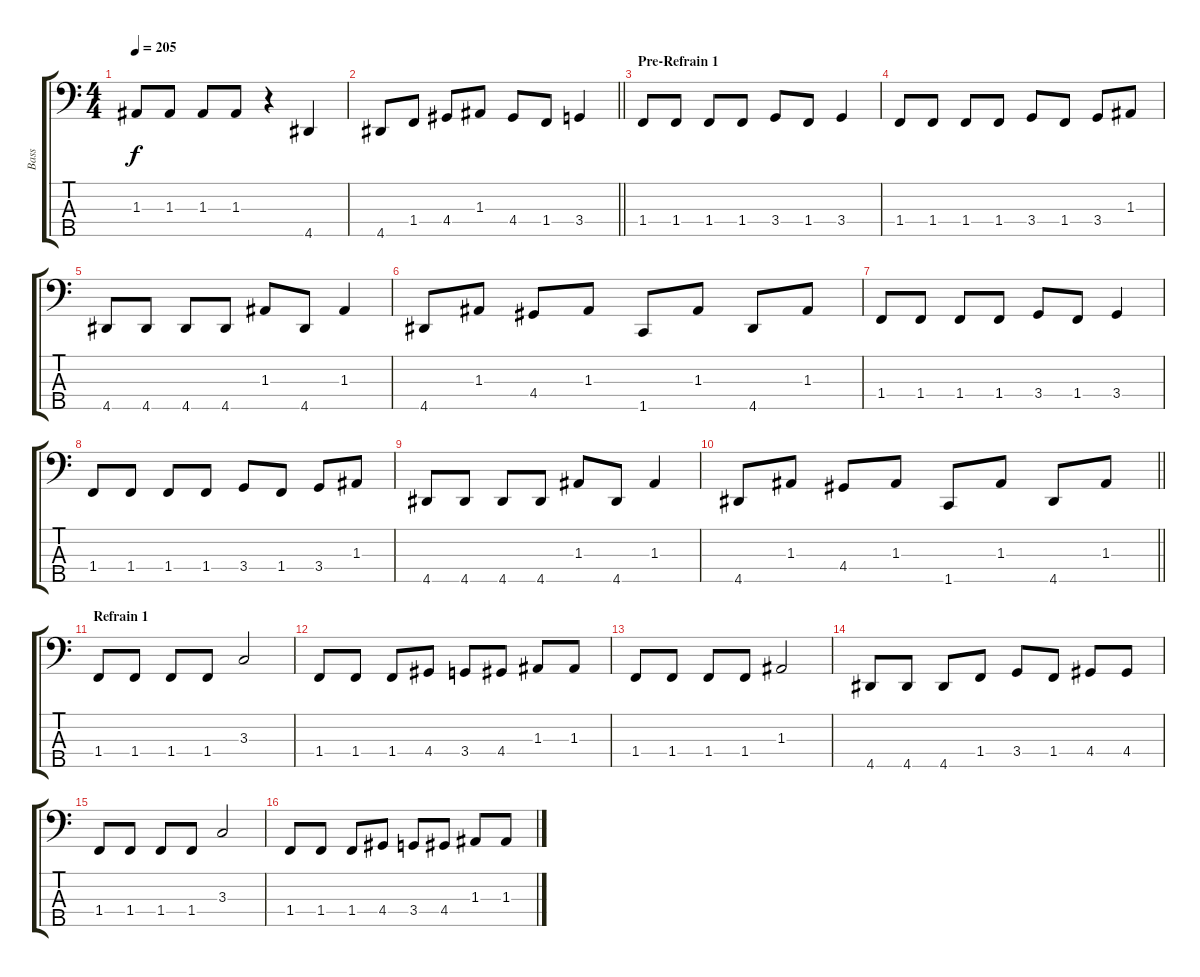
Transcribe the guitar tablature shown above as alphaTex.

\track ("Bass" "Bass") {instrument electricbassfinger}
\staff {score tabs}
\tuning (G2 D2 A1 E1 B0) {hide}
\ts (4 4)
\tempo 205
\clef f4
\ks c
1.3.8{dy f} 1.3.8 1.3.8 1.3.8 r.4 4.5.4 |
\barLineRight lightlight
4.5.8 1.4.8 4.4.8 1.3.8 4.4.8 1.4.8 3.4.4 |
\section ("" "Pre-Refrain 1")
1.4.8 1.4.8 1.4.8 1.4.8 3.4.8 1.4.8 3.4.4 |
1.4.8 1.4.8 1.4.8 1.4.8 3.4.8 1.4.8 3.4.8 1.3.8 |
4.5.8 4.5.8 4.5.8 4.5.8 1.3.8 4.5.8 1.3.4 |
4.5.8 1.3.8 4.4.8 1.3.8 1.5.8 1.3.8 4.5.8 1.3.8 |
1.4.8 1.4.8 1.4.8 1.4.8 3.4.8 1.4.8 3.4.4 |
1.4.8 1.4.8 1.4.8 1.4.8 3.4.8 1.4.8 3.4.8 1.3.8 |
4.5.8 4.5.8 4.5.8 4.5.8 1.3.8 4.5.8 1.3.4 |
\barLineRight lightlight
4.5.8 1.3.8 4.4.8 1.3.8 1.5.8 1.3.8 4.5.8 1.3.8 |
\section ("" "Refrain 1")
1.4.8 1.4.8 1.4.8 1.4.8 3.3.2 |
1.4.8 1.4.8 1.4.8 4.4.8 3.4.8 4.4.8 1.3.8 1.3.8 |
1.4.8 1.4.8 1.4.8 1.4.8 1.3.2 |
4.5.8 4.5.8 4.5.8 1.4.8 3.4.8 1.4.8 4.4.8 4.4.8 |
1.4.8 1.4.8 1.4.8 1.4.8 3.3.2 |
1.4.8 1.4.8 1.4.8 4.4.8 3.4.8 4.4.8 1.3.8 1.3.8
